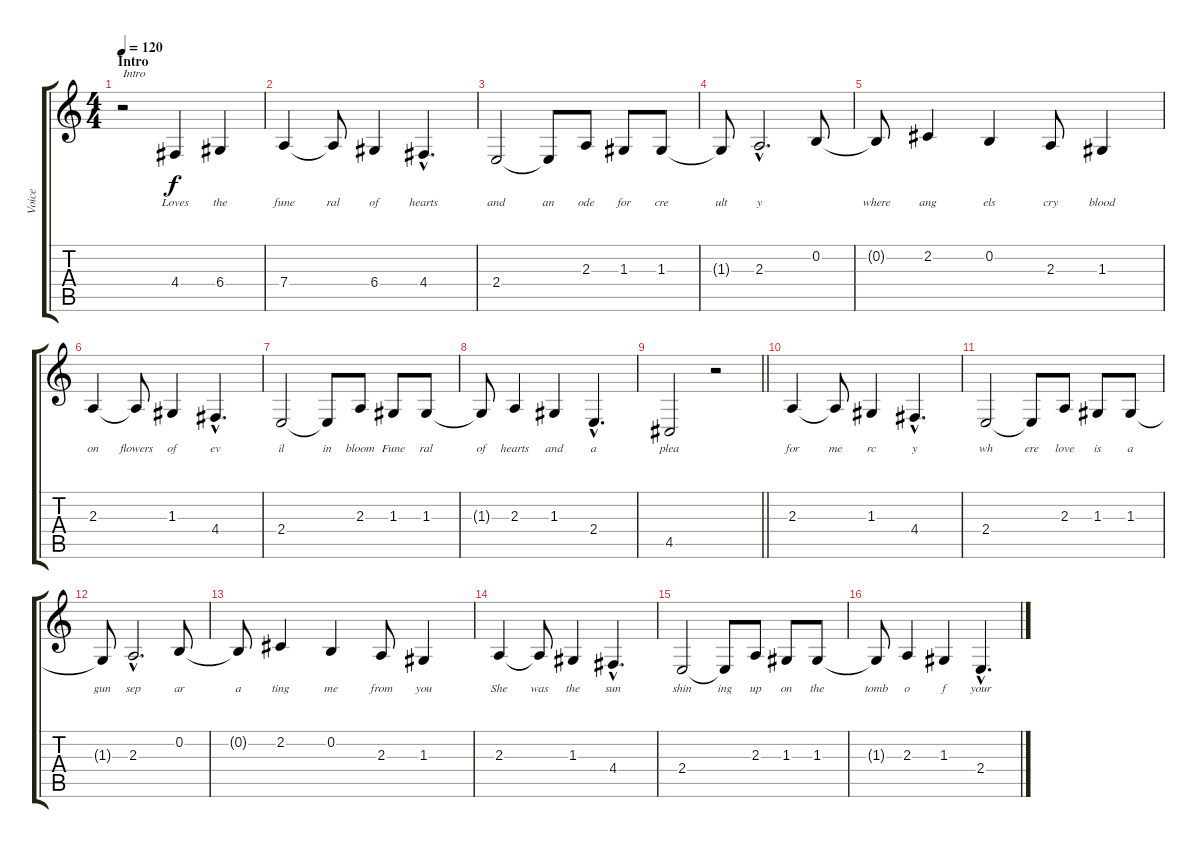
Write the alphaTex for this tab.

\track ("Voice" "Voice") {instrument lead2sawtooth}
\staff {score tabs}
\tuning (E4 B3 G3 D3 A2 E2) {hide}
\ts (4 4)
\section ("" "Intro")
\tempo 120
\clef g2
\ks c
r.2{txt "Intro" dy f instrument lead2sawtooth} 4.4.4{lyrics (0 "Loves") lyrics (1 "") lyrics (2 "") lyrics (3 "") lyrics (4 "")} 6.4.4{lyrics (0 "the") lyrics (1 "") lyrics (2 "") lyrics (3 "") lyrics (4 "")} |
7.4.4{lyrics (0 "fune") lyrics (1 "") lyrics (2 "") lyrics (3 "") lyrics (4 "")} 7.4{t}.8{lyrics (0 "ral") lyrics (1 "") lyrics (2 "") lyrics (3 "") lyrics (4 "")} 6.4.4{lyrics (0 "of") lyrics (1 "") lyrics (2 "") lyrics (3 "") lyrics (4 "")} 4.4{hac}.4{d lyrics (0 "hearts") lyrics (1 "") lyrics (2 "") lyrics (3 "") lyrics (4 "")} |
2.4.2{lyrics (0 "and") lyrics (1 "") lyrics (2 "") lyrics (3 "") lyrics (4 "")} 2.4{t}.8{lyrics (0 "an") lyrics (1 "") lyrics (2 "") lyrics (3 "") lyrics (4 "")} 2.3.8{lyrics (0 "ode") lyrics (1 "") lyrics (2 "") lyrics (3 "") lyrics (4 "")} 1.3.8{lyrics (0 "for") lyrics (1 "") lyrics (2 "") lyrics (3 "") lyrics (4 "")} 1.3.8{lyrics (0 "cre") lyrics (1 "") lyrics (2 "") lyrics (3 "") lyrics (4 "")} |
1.3{t}.8{lyrics (0 "ult") lyrics (1 "") lyrics (2 "") lyrics (3 "") lyrics (4 "")} 2.3{hac}.2{d lyrics (0 "y") lyrics (1 "") lyrics (2 "") lyrics (3 "") lyrics (4 "")} 0.2.8{lyrics (0 "") lyrics (1 "") lyrics (2 "") lyrics (3 "") lyrics (4 "")} |
0.2{t}.8{lyrics (0 "where") lyrics (1 "") lyrics (2 "") lyrics (3 "") lyrics (4 "")} 2.2.4{lyrics (0 "ang") lyrics (1 "") lyrics (2 "") lyrics (3 "") lyrics (4 "")} 0.2.4{lyrics (0 "els") lyrics (1 "") lyrics (2 "") lyrics (3 "") lyrics (4 "")} 2.3.8{lyrics (0 "cry") lyrics (1 "") lyrics (2 "") lyrics (3 "") lyrics (4 "")} 1.3.4{lyrics (0 "blood") lyrics (1 "") lyrics (2 "") lyrics (3 "") lyrics (4 "")} |
2.3.4{lyrics (0 "on") lyrics (1 "") lyrics (2 "") lyrics (3 "") lyrics (4 "")} 2.3{t}.8{lyrics (0 "flowers") lyrics (1 "") lyrics (2 "") lyrics (3 "") lyrics (4 "")} 1.3.4{lyrics (0 "of") lyrics (1 "") lyrics (2 "") lyrics (3 "") lyrics (4 "")} 4.4{hac}.4{d lyrics (0 "ev") lyrics (1 "") lyrics (2 "") lyrics (3 "") lyrics (4 "")} |
2.4.2{lyrics (0 "il") lyrics (1 "") lyrics (2 "") lyrics (3 "") lyrics (4 "")} 2.4{t}.8{lyrics (0 "in") lyrics (1 "") lyrics (2 "") lyrics (3 "") lyrics (4 "")} 2.3.8{lyrics (0 "bloom") lyrics (1 "") lyrics (2 "") lyrics (3 "") lyrics (4 "")} 1.3.8{lyrics (0 "Fune") lyrics (1 "") lyrics (2 "") lyrics (3 "") lyrics (4 "")} 1.3.8{lyrics (0 "ral") lyrics (1 "") lyrics (2 "") lyrics (3 "") lyrics (4 "")} |
1.3{t}.8{lyrics (0 "of") lyrics (1 "") lyrics (2 "") lyrics (3 "") lyrics (4 "")} 2.3.4{lyrics (0 "hearts") lyrics (1 "") lyrics (2 "") lyrics (3 "") lyrics (4 "")} 1.3.4{lyrics (0 "and") lyrics (1 "") lyrics (2 "") lyrics (3 "") lyrics (4 "")} 2.4{hac}.4{d lyrics (0 "a") lyrics (1 "") lyrics (2 "") lyrics (3 "") lyrics (4 "")} |
\barLineRight lightlight
4.5.2{lyrics (0 "plea") lyrics (1 "") lyrics (2 "") lyrics (3 "") lyrics (4 "")} r.2 |
2.3.4{lyrics (0 "for") lyrics (1 "") lyrics (2 "") lyrics (3 "") lyrics (4 "")} 2.3{t}.8{lyrics (0 "me") lyrics (1 "") lyrics (2 "") lyrics (3 "") lyrics (4 "")} 1.3.4{lyrics (0 "rc") lyrics (1 "") lyrics (2 "") lyrics (3 "") lyrics (4 "")} 4.4{hac}.4{d lyrics (0 "y") lyrics (1 "") lyrics (2 "") lyrics (3 "") lyrics (4 "")} |
2.4.2{lyrics (0 "wh") lyrics (1 "") lyrics (2 "") lyrics (3 "") lyrics (4 "")} 2.4{t}.8{lyrics (0 "ere") lyrics (1 "") lyrics (2 "") lyrics (3 "") lyrics (4 "")} 2.3.8{lyrics (0 "love") lyrics (1 "") lyrics (2 "") lyrics (3 "") lyrics (4 "")} 1.3.8{lyrics (0 "is") lyrics (1 "") lyrics (2 "") lyrics (3 "") lyrics (4 "")} 1.3.8{lyrics (0 "a") lyrics (1 "") lyrics (2 "") lyrics (3 "") lyrics (4 "")} |
1.3{t}.8{lyrics (0 "gun") lyrics (1 "") lyrics (2 "") lyrics (3 "") lyrics (4 "")} 2.3{hac}.2{d lyrics (0 "sep") lyrics (1 "") lyrics (2 "") lyrics (3 "") lyrics (4 "")} 0.2.8{lyrics (0 "ar") lyrics (1 "") lyrics (2 "") lyrics (3 "") lyrics (4 "")} |
0.2{t}.8{lyrics (0 "a") lyrics (1 "") lyrics (2 "") lyrics (3 "") lyrics (4 "")} 2.2.4{lyrics (0 "ting") lyrics (1 "") lyrics (2 "") lyrics (3 "") lyrics (4 "")} 0.2.4{lyrics (0 "me") lyrics (1 "") lyrics (2 "") lyrics (3 "") lyrics (4 "")} 2.3.8{lyrics (0 "from") lyrics (1 "") lyrics (2 "") lyrics (3 "") lyrics (4 "")} 1.3.4{lyrics (0 "you") lyrics (1 "") lyrics (2 "") lyrics (3 "") lyrics (4 "")} |
2.3.4{lyrics (0 "She") lyrics (1 "") lyrics (2 "") lyrics (3 "") lyrics (4 "")} 2.3{t}.8{lyrics (0 "was") lyrics (1 "") lyrics (2 "") lyrics (3 "") lyrics (4 "")} 1.3.4{lyrics (0 "the") lyrics (1 "") lyrics (2 "") lyrics (3 "") lyrics (4 "")} 4.4{hac}.4{d lyrics (0 "sun") lyrics (1 "") lyrics (2 "") lyrics (3 "") lyrics (4 "")} |
2.4.2{lyrics (0 "shin") lyrics (1 "") lyrics (2 "") lyrics (3 "") lyrics (4 "")} 2.4{t}.8{lyrics (0 "ing") lyrics (1 "") lyrics (2 "") lyrics (3 "") lyrics (4 "")} 2.3.8{lyrics (0 "up") lyrics (1 "") lyrics (2 "") lyrics (3 "") lyrics (4 "")} 1.3.8{lyrics (0 "on") lyrics (1 "") lyrics (2 "") lyrics (3 "") lyrics (4 "")} 1.3.8{lyrics (0 "the") lyrics (1 "") lyrics (2 "") lyrics (3 "") lyrics (4 "")} |
1.3{t}.8{lyrics (0 "tomb") lyrics (1 "") lyrics (2 "") lyrics (3 "") lyrics (4 "")} 2.3.4{lyrics (0 "o") lyrics (1 "") lyrics (2 "") lyrics (3 "") lyrics (4 "")} 1.3.4{lyrics (0 "f") lyrics (1 "") lyrics (2 "") lyrics (3 "") lyrics (4 "")} 2.4{hac}.4{d lyrics (0 "your") lyrics (1 "") lyrics (2 "") lyrics (3 "") lyrics (4 "")}
